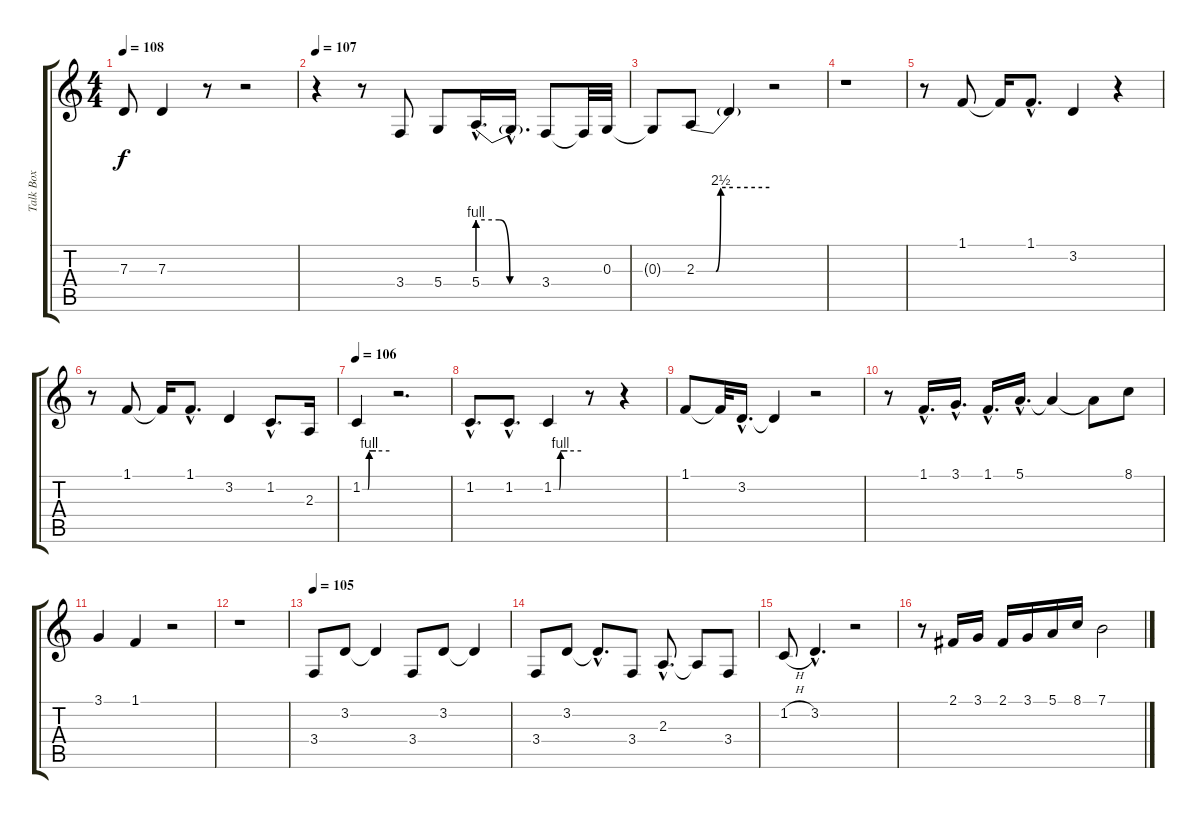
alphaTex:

\track ("Talk Box" "Talk Box") {instrument lead2sawtooth}
\staff {score tabs}
\tuning (E4 B3 G3 D3 A2 E2) {hide}
\ts (4 4)
\tempo 108
\clef g2
\ks c
7.3{t}.8{dy f} 7.3.4 r.8 r.2 |
\tempo 107
r.4 r.8 3.4.8 5.4.8 5.4{be (custom 0 4 20 4 30 0 40 0 60 0) hac}.16{d} 5.4{hac t}.16{d} 3.4.8 3.4{t}.32 0.3.32 |
0.3{t}.8 2.3{be (custom 0 0 16 0 20 10 30 10 60 10)}.8 2.3{t}.4 r.2 |
r.1 |
r.8 1.1.8 1.1{t}.16 1.1{hac}.8{d} 3.2.4 r.4 |
r.8 1.1.8 1.1{t}.16 1.1{hac}.8{d} 3.2.4 1.2{hac}.8{d} 2.3.16 |
\tempo 106
1.2{be (custom 0 0 12 0 15 4 30 4 60 4)}.4 r.2{d} |
1.2{hac}.8{d} 1.2{hac}.8{d} 1.2{be (custom 0 0 12 0 15 4 30 4 60 4)}.4 r.8 r.4 |
1.1.8 1.1{t}.32 3.2{hac}.16{d} 3.2{t}.4 r.2 |
r.8 1.1{hac}.16{d} 3.1{hac}.16{d} 1.1{hac}.16{d} 5.1{hac}.16{d} 5.1{t}.4 5.1{t}.8 8.1.8 |
3.1.4 1.1.4 r.2 |
r.1 |
\tempo 105
3.4.8 3.2.8 3.2{t}.4 3.4.8 3.2.8 3.2{t}.4 |
3.4.8 3.2.8 3.2{hac t}.8{d} 3.4.8 2.3{hac}.8{d} 2.3{t}.8 3.4.8 |
1.2{h}.8 3.2{hac}.4{d} r.2 |
r.8 2.1.16 3.1.16 2.1.16 3.1.16 5.1.16 8.1.16 7.1.2
